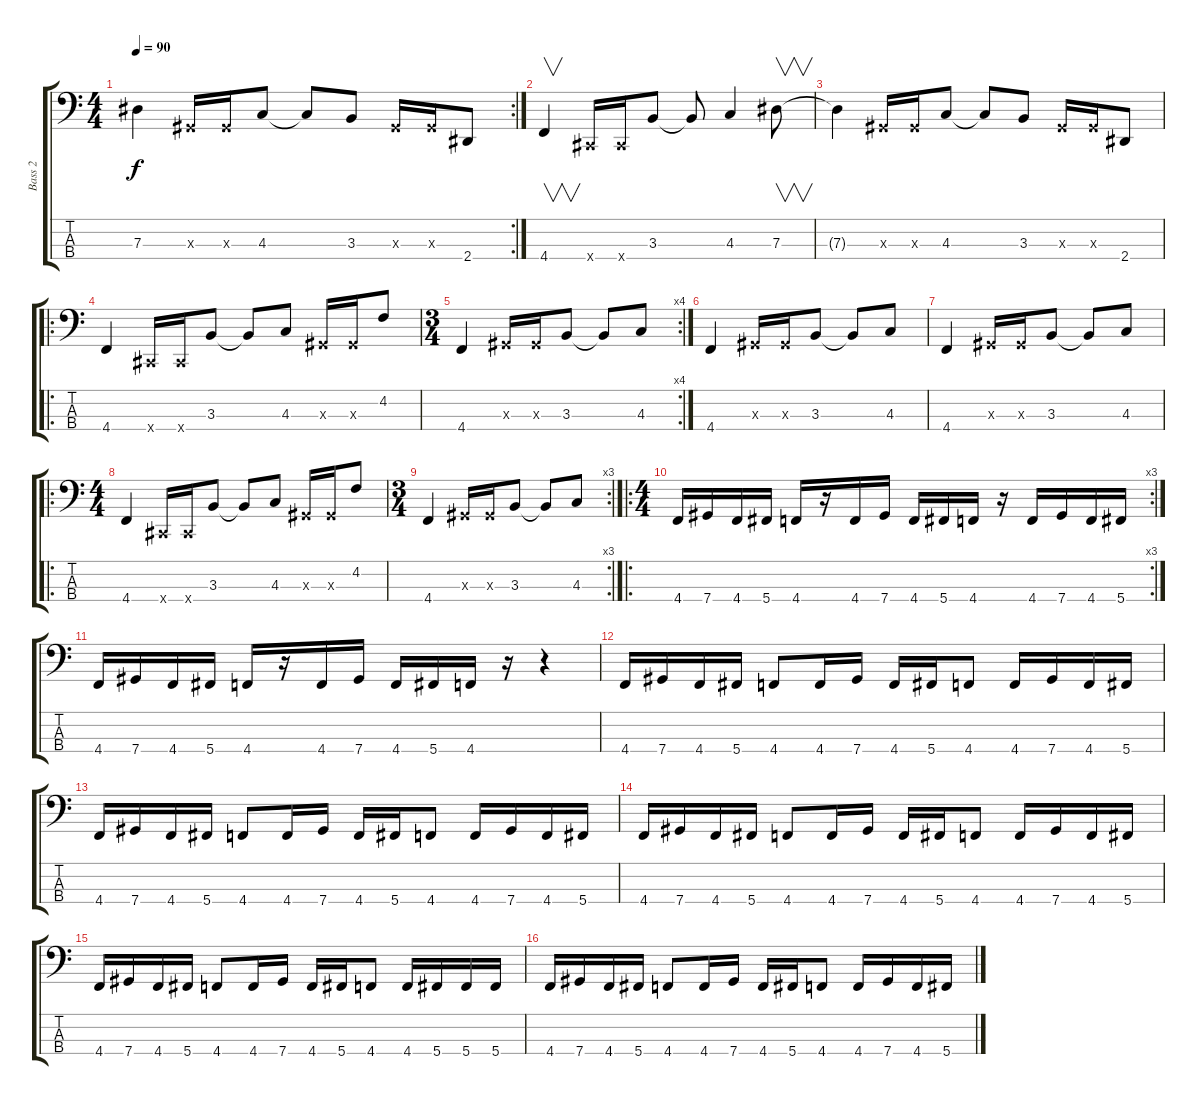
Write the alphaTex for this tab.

\track ("Bass 2" "Bass 2") {instrument electricbasspick}
\staff {score tabs}
\tuning (Gb2 Db2 Ab1 Db1) {hide}
\rc 2
\ts (4 4)
\tempo 90
\clef f4
\ks c
7.3{t}.4{dy f} 0.3{x}.16 0.3{x}.16 4.3.8 4.3{t}.8 3.3.8 0.3{x}.16 0.3{x}.16 2.4.8 |
4.4.4{v} 0.4{x}.16 0.4{x}.16 3.3.8 3.3{t}.8 4.3.4 7.3.8{v} |
7.3{t}.4 0.3{x}.16 0.3{x}.16 4.3.8 4.3{t}.8 3.3.8 0.3{x}.16 0.3{x}.16 2.4.8 |
\ro
4.4.4 0.4{x}.16 0.4{x}.16 3.3.8 3.3{t}.8 4.3.8 0.3{x}.16 0.3{x}.16 4.2.8 |
\rc 4
\ts (3 4)
4.4.4 0.3{x}.16 0.3{x}.16 3.3.8 3.3{t}.8 4.3.8 |
4.4.4 0.3{x}.16 0.3{x}.16 3.3.8 3.3{t}.8 4.3.8 |
4.4.4 0.3{x}.16 0.3{x}.16 3.3.8 3.3{t}.8 4.3.8 |
\ro
\ts (4 4)
4.4.4 0.4{x}.16 0.4{x}.16 3.3.8 3.3{t}.8 4.3.8 0.3{x}.16 0.3{x}.16 4.2.8 |
\rc 3
\ts (3 4)
4.4.4 0.3{x}.16 0.3{x}.16 3.3.8 3.3{t}.8 4.3.8 |
\ro
\rc 3
\ts (4 4)
4.4.16 7.4.16 4.4.16 5.4.16 4.4.16 r.16 4.4.16 7.4.16 4.4.16 5.4.16 4.4.16 r.16 4.4.16 7.4.16 4.4.16 5.4.16 |
4.4.16 7.4.16 4.4.16 5.4.16 4.4.16 r.16 4.4.16 7.4.16 4.4.16 5.4.16 4.4.16 r.16 r.4 |
4.4.16 7.4.16 4.4.16 5.4.16 4.4.8 4.4.16 7.4.16 4.4.16 5.4.16 4.4.8 4.4.16 7.4.16 4.4.16 5.4.16 |
4.4.16 7.4.16 4.4.16 5.4.16 4.4.8 4.4.16 7.4.16 4.4.16 5.4.16 4.4.8 4.4.16 7.4.16 4.4.16 5.4.16 |
4.4.16 7.4.16 4.4.16 5.4.16 4.4.8 4.4.16 7.4.16 4.4.16 5.4.16 4.4.8 4.4.16 7.4.16 4.4.16 5.4.16 |
4.4.16 7.4.16 4.4.16 5.4.16 4.4.8 4.4.16 7.4.16 4.4.16 5.4.16 4.4.8 4.4.16 5.4.16 5.4.16 5.4.16 |
4.4.16 7.4.16 4.4.16 5.4.16 4.4.8 4.4.16 7.4.16 4.4.16 5.4.16 4.4.8 4.4.16 7.4.16 4.4.16 5.4.16
